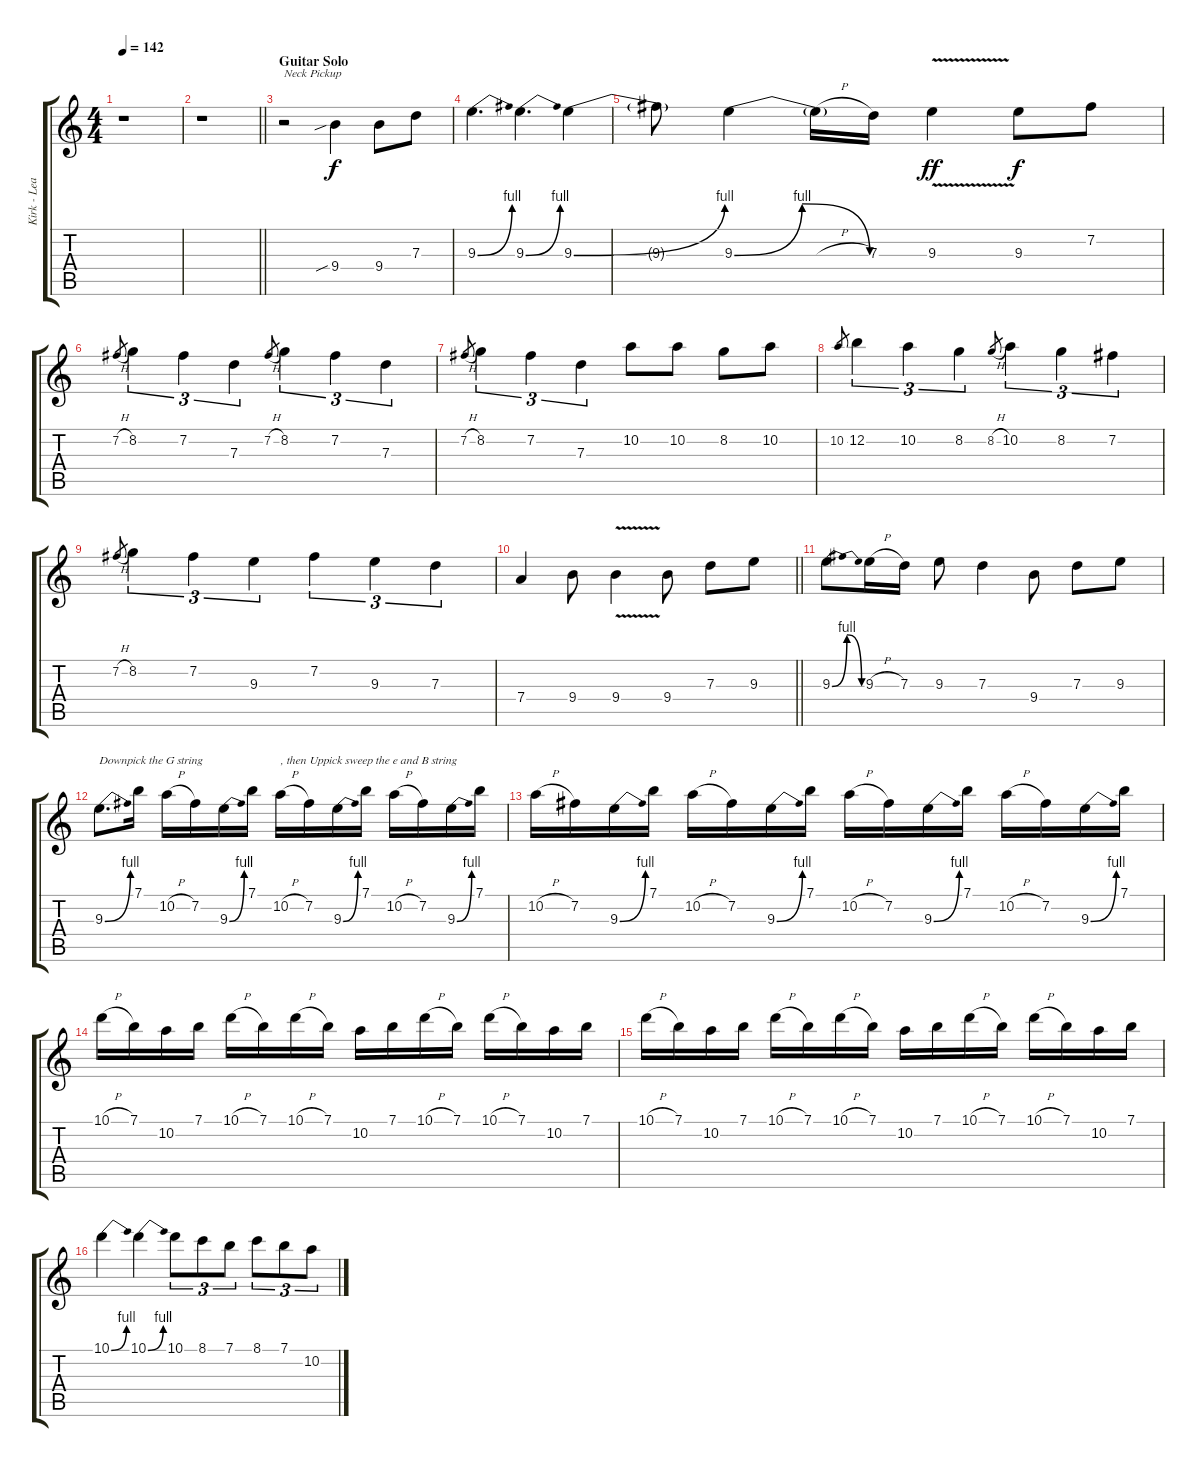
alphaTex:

\track ("Kirk - Lead Distortion" "Kirk - Lea") {instrument overdrivenguitar}
\staff {score tabs}
\tuning (E4 B3 G3 D3 A2 E2) {hide}
\ts (4 4)
\tempo 142
\clef g2
\ks c
r.1{dy f} |
\barLineRight lightlight
r.1{volume 15} |
\section ("" "Guitar Solo")
r.2{txt "Neck Pickup"} 9.4{sib}.4 9.4.8 7.3.8 |
9.3{be (bend 0 0 60 4)}.4{d} 9.3{be (bend 0 0 60 4)}.4{d} 9.3{be (bend 0 0 60 4)}.4 |
9.3{t}.8 9.3{be (bendrelease 0 0 20 4 45 4 60 0)}.4 9.3{h t}.16 7.3.16 9.3{v}.4{dy ff} 9.3.8{dy f} 7.2.8 |
7.2{h}.8{gr} 8.2.4{tu (3 2)} 7.2.4{tu (3 2)} 7.3.4{tu (3 2)} 7.2{h}.8{gr} 8.2.4{tu (3 2)} 7.2.4{tu (3 2)} 7.3.4{tu (3 2)} |
7.2{h}.8{gr} 8.2.4{tu (3 2)} 7.2.4{tu (3 2)} 7.3.4{tu (3 2)} 10.2.8 10.2.8 8.2.8 10.2.8 |
10.2.8{gr} 12.2.4{tu (3 2)} 10.2.4{tu (3 2)} 8.2.4{tu (3 2)} 8.2{h}.8{gr} 10.2.4{tu (3 2)} 8.2.4{tu (3 2)} 7.2.4{tu (3 2)} |
7.2{h}.8{gr} 8.2.4{tu (3 2)} 7.2.4{tu (3 2)} 9.3.4{tu (3 2)} 7.2.4{tu (3 2)} 9.3.4{tu (3 2)} 7.3.4{tu (3 2)} |
\barLineRight lightlight
7.4.4 9.4.8 9.4{v}.4 9.4.8 7.3.8 9.3.8 |
9.3{be (bendrelease 0 0 30 4 45 4 60 0)}.8 9.3{h}.16 7.3.16 9.3.8 7.3.4 9.4.8 7.3.8 9.3.8 |
9.3{be (bend 0 0 60 4)}.8{d txt "Downpick the G string"} 7.1.16 10.2{h}.16 7.2.16 9.3{be (bend 0 0 60 4)}.16 7.1.16 10.2{h}.16{txt ", then Uppick sweep the e and B string"} 7.2.16 9.3{be (bend 0 0 60 4)}.16 7.1.16 10.2{h}.16 7.2.16 9.3{be (bend 0 0 60 4)}.16 7.1.16 |
10.2{h}.16 7.2.16 9.3{be (bend 0 0 60 4)}.16 7.1.16 10.2{h}.16 7.2.16 9.3{be (bend 0 0 60 4)}.16 7.1.16 10.2{h}.16 7.2.16 9.3{be (bend 0 0 60 4)}.16 7.1.16 10.2{h}.16 7.2.16 9.3{be (bend 0 0 60 4)}.16 7.1.16 |
10.1{h}.16 7.1.16 10.2.16 7.1.16 10.1{h}.16 7.1.16 10.1{h}.16 7.1.16 10.2.16 7.1.16 10.1{h}.16 7.1.16 10.1{h}.16 7.1.16 10.2.16 7.1.16 |
10.1{h}.16 7.1.16 10.2.16 7.1.16 10.1{h}.16 7.1.16 10.1{h}.16 7.1.16 10.2.16 7.1.16 10.1{h}.16 7.1.16 10.1{h}.16 7.1.16 10.2.16 7.1.16 |
10.1{be (bend 0 0 60 4)}.4 10.1{be (bend 0 0 60 4)}.4 10.1.8{tu (3 2)} 8.1.8{tu (3 2)} 7.1.8{tu (3 2)} 8.1.8{tu (3 2)} 7.1.8{tu (3 2)} 10.2.8{tu (3 2)}
